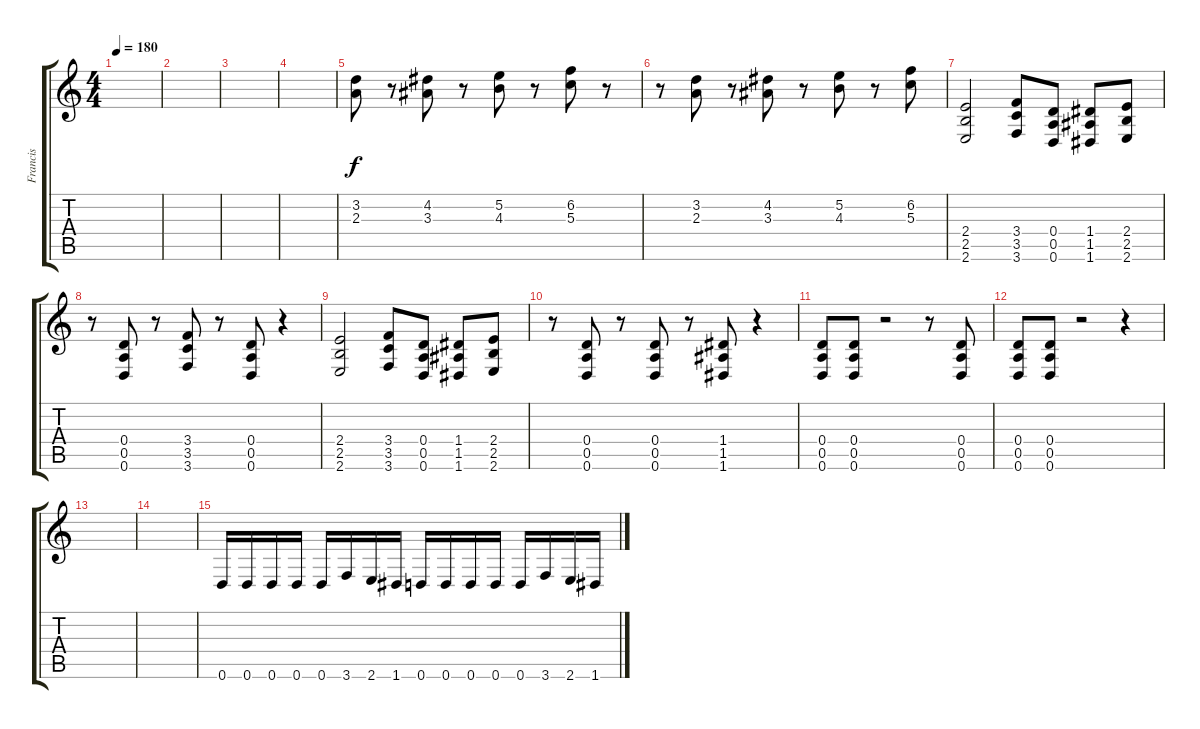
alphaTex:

\track ("Francis" "Francis") {instrument distortionguitar}
\staff {score tabs}
\tuning (E4 B3 G3 D3 A2 D2) {hide}
\ts (4 4)
\tempo 180
\clef g2
\ks c
|
|
|
|
(3.2 2.3).8 r.8 (4.2 3.3).8 r.8 (5.2 4.3).8 r.8 (6.2 5.3).8 r.8 |
r.8 (3.2 2.3).8 r.8 (4.2 3.3).8 r.8 (5.2 4.3).8 r.8 (6.2 5.3).8 |
(2.4 2.5 2.6).2 (3.4 3.5 3.6).8 (0.4 0.5 0.6).8 (1.4 1.5 1.6).8 (2.4 2.5 2.6).8 |
r.8 (0.4 0.5 0.6).8 r.8 (3.4 3.5 3.6).8 r.8 (0.4 0.5 0.6).8 r.4 |
(2.4 2.5 2.6).2 (3.4 3.5 3.6).8 (0.4 0.5 0.6).8 (1.4 1.5 1.6).8 (2.4 2.5 2.6).8 |
r.8 (0.4 0.5 0.6).8 r.8 (0.4 0.5 0.6).8 r.8 (1.4 1.5 1.6).8 r.4 |
(0.4 0.5 0.6).8 (0.4 0.5 0.6).8 r.2 r.8 (0.4 0.5 0.6).8 |
(0.4 0.5 0.6).8 (0.4 0.5 0.6).8 r.2 r.4 |
|
|
0.6.16 0.6.16 0.6.16 0.6.16 0.6.16 3.6.16 2.6.16 1.6.16 0.6.16 0.6.16 0.6.16 0.6.16 0.6.16 3.6.16 2.6.16 1.6.16
